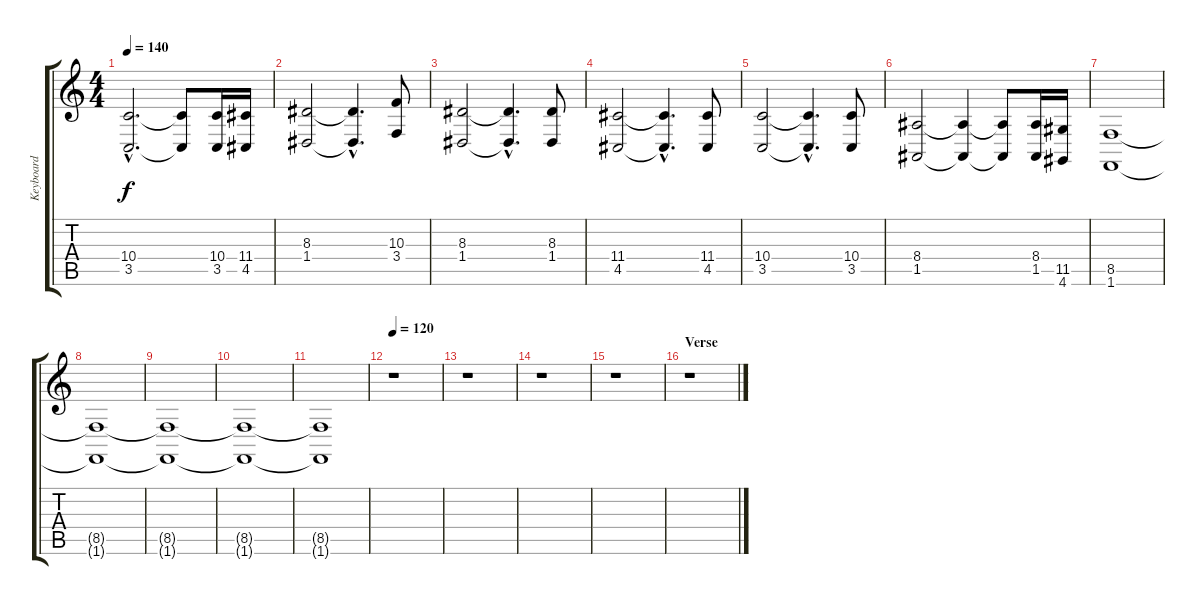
\track ("Keyboard" "Keyboard") {instrument choiraahs}
\staff {score tabs}
\tuning (E4 B3 G3 D3 A2 E2) {hide}
\ts (4 4)
\tempo 140
\clef g2
\ks c
(10.4{hac} 3.5{hac}).2{d dy f} (10.4{t} 3.5{t}).8 (10.4 3.5).16 (11.4 4.5).16 |
(8.3 1.4).2 (8.3{hac t} 1.4{hac t}).4{d} (10.3 3.4).8 |
(8.3 1.4).2 (8.3{hac t} 1.4{hac t}).4{d} (8.3 1.4).8 |
(11.4 4.5).2 (11.4{hac t} 4.5{hac t}).4{d} (11.4 4.5).8 |
(10.4 3.5).2 (10.4{hac t} 3.5{hac t}).4{d} (10.4 3.5).8 |
(8.4 1.5).2 (8.4{t} 1.5{t}).4 (8.4{t} 1.5{t}).8 (8.4 1.5).16 (11.5 4.6).16 |
(8.5 1.6).1 |
(8.5{t} 1.6{t}).1 |
(8.5{t} 1.6{t}).1 |
(8.5{t} 1.6{t}).1 |
(8.5{t} 1.6{t}).1 |
\tempo 120
r.1 |
r.1 |
r.1 |
r.1 |
\section ("" "Verse")
r.1
